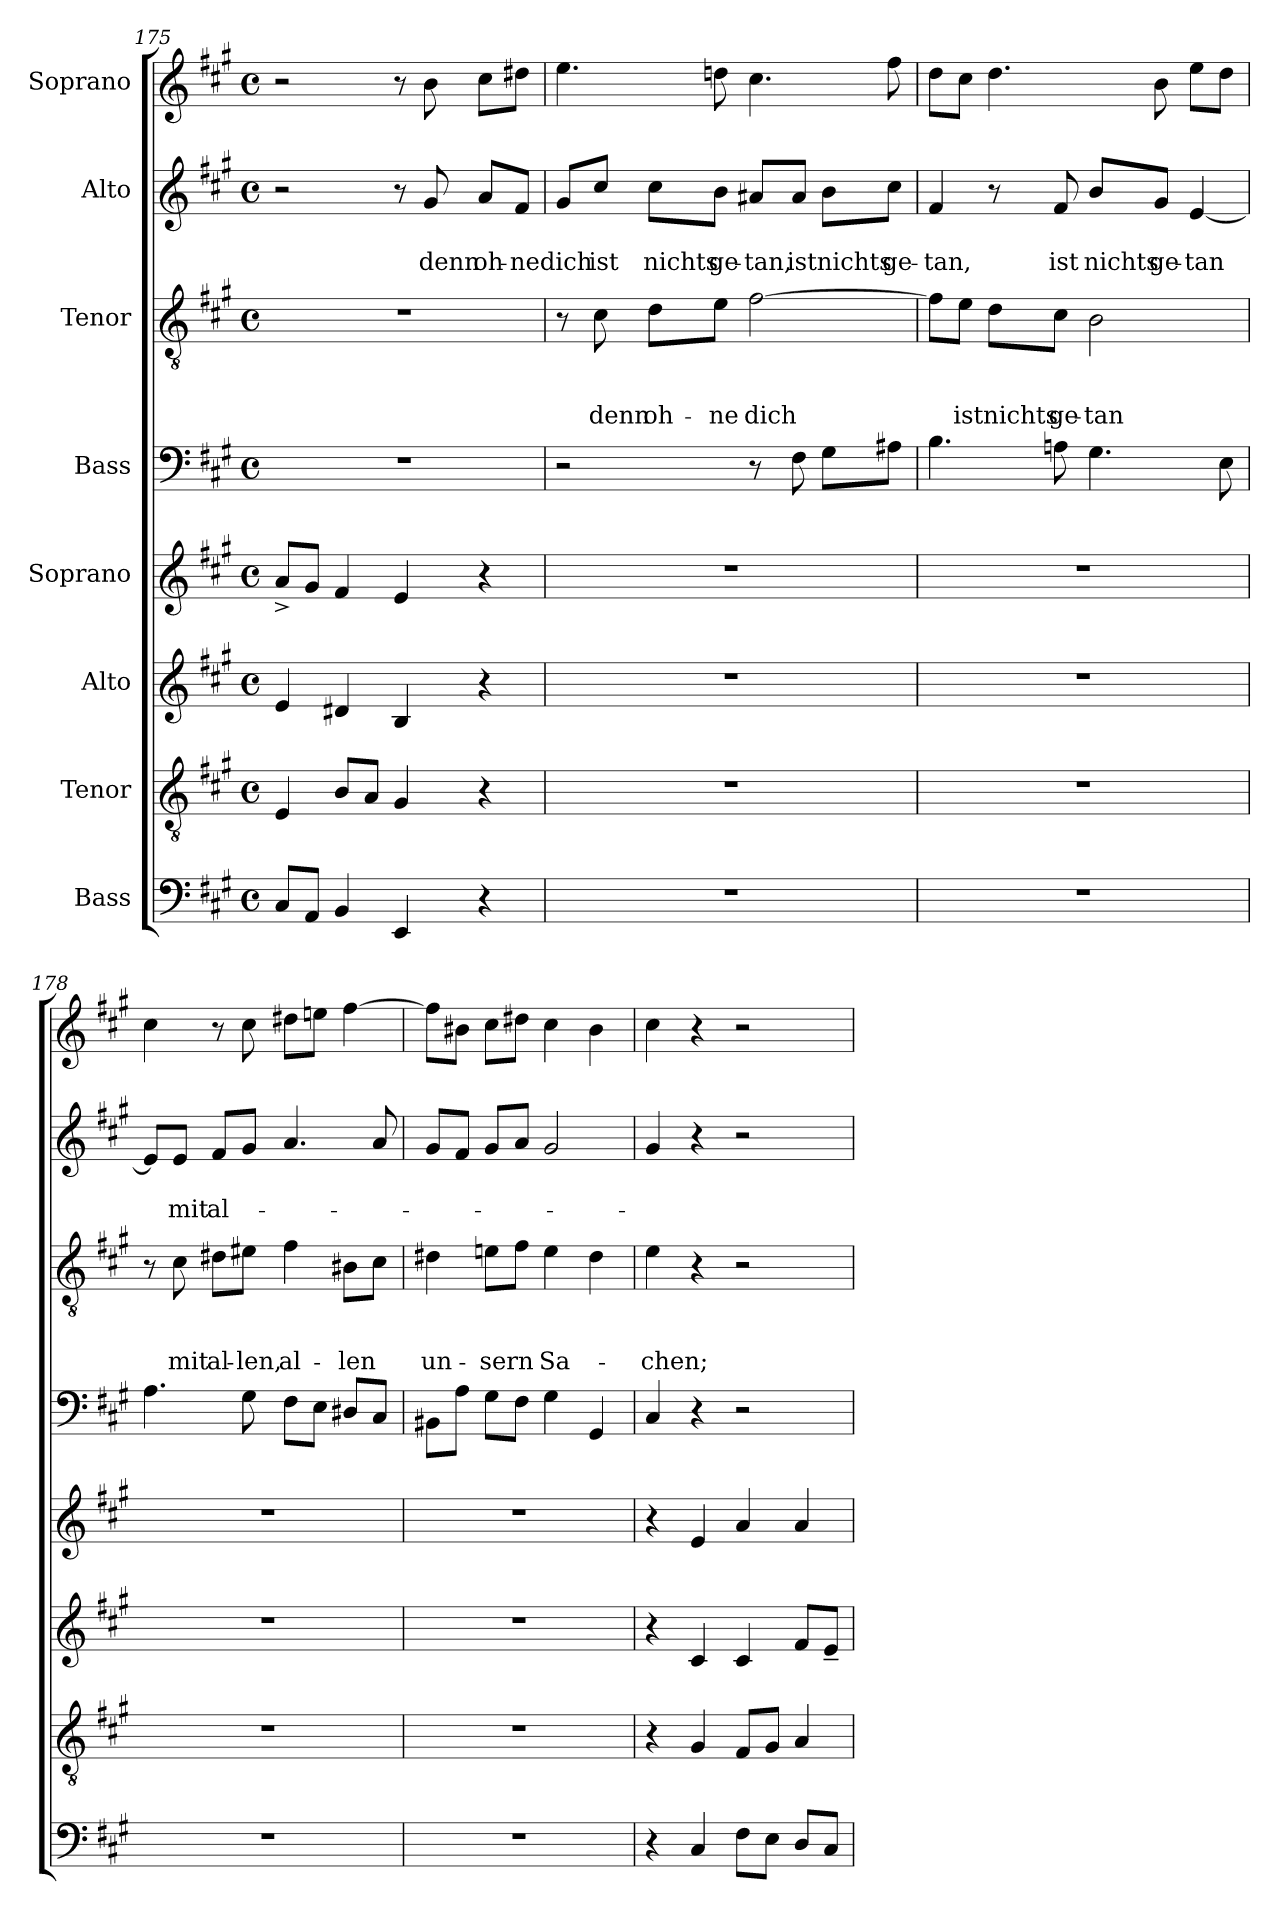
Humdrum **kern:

**kern	**kern	**kern	**kern	**kern	**kern	**text	**text	**text	**kern	**text	**text	**kern
*part8	*part7	*part6	*part5	*part4	*part3	*part3	*part3	*part3	*part2	*part2	*part2	*part1
*staff8	*staff7	*staff6	*staff5	*staff4	*staff3	*staff3	*staff3	*staff3	*staff2	*staff2	*staff2	*staff1
*I"Bass	*I"Tenor	*I"Alto	*I"Soprano	*I"Bass	*I"Tenor	*	*	*	*I"Alto	*	*	*I"Soprano
*clefF4	*clefGv2	*clefG2	*clefG2	*clefF4	*clefGv2	*	*	*	*clefG2	*	*	*clefG2
*k[f#c#g#]	*k[f#c#g#]	*k[f#c#g#]	*k[f#c#g#]	*k[f#c#g#]	*k[f#c#g#]	*	*	*	*k[f#c#g#]	*	*	*k[f#c#g#]
*A:	*A:	*A:	*A:	*A:	*A:	*	*	*	*A:	*	*	*A:
*M4/4	*M4/4	*M4/4	*M4/4	*M4/4	*M4/4	*	*	*	*M4/4	*	*	*M4/4
*met(c)	*met(c)	*met(c)	*met(c)	*met(c)	*met(c)	*	*	*	*met(c)	*	*	*met(c)
=175	=175	=175	=175	=175	=175	=175	=175	=175	=175	=175	=175	=175
8C#/L	4E/	4e/	8a^</L	1r	1r	.	.	.	2r	.	.	2r
8AA/J	.	.	8g#/J	.	.	.	.	.	.	.	.	.
4BB/	8B/L	4d#X/	4f#/	.	.	.	.	.	.	.	.	.
.	8A/J	.	.	.	.	.	.	.	.	.	.	.
4EE/	4G#/	4B/	4e/	.	.	.	.	.	8r	.	.	8r
!	!	!	!	!	!	!	!	!	!	!	!LO:LY:b	!
.	.	.	.	.	.	.	.	.	8g#/	.	denn	8b\
!	!	!	!	!	!	!	!	!	!	!	!LO:LY:b	!
4r	4r	4r	4r	.	.	.	.	.	8a/L	.	oh-	8cc#\L
!	!	!	!	!	!	!	!	!	!	!	!LO:LY:b:rj	!
.	.	.	.	.	.	.	.	.	8f#/J	.	-ne	8dd#X\J
=176	=176	=176	=176	=176	=176	=176	=176	=176	=176	=176	=176	=176
!	!	!	!	!	!	!	!	!	!	!	!LO:LY:b	!
1r	1r	1r	1r	2r	8r	.	.	.	8g#/L	.	dich	4.ee\
!	!	!	!	!	!	!	!	!LO:LY:b	!	!	!LO:LY:b	!
.	.	.	.	.	8c#\	.	.	denn	8cc#/J	.	ist	.
!	!	!	!	!	!	!	!	!LO:LY:b	!	!	!LO:LY:b	!
.	.	.	.	.	8d\L	.	.	oh-	8cc#\L	.	nichts	.
!	!	!	!	!	!	!	!	!LO:LY:b	!	!	!LO:LY:b	!
.	.	.	.	.	8e\J	.	.	-ne	8b\J	.	ge-	8ddn\
!	!	!	!	!	!	!	!	!LO:LY:b	!	!	!LO:LY:b	!
.	.	.	.	8r	[>2f#\	.	.	dich	8a#X/L	.	-tan,	4.cc#\
!	!	!	!	!	!	!	!	!	!	!	!LO:LY:b	!
.	.	.	.	8F#\	.	.	.	.	8a#/J	.	ist	.
!	!	!	!	!	!	!	!	!	!	!	!LO:LY:b	!
.	.	.	.	8G#\L	.	.	.	.	8b\L	.	nichts	.
!	!	!	!	!	!	!	!	!	!	!	!LO:LY:b	!
.	.	.	.	8A#X\J	.	.	.	.	8cc#\J	.	ge-	8ff#\
!!LO:PB:g=z
=177	=177	=177	=177	=177	=177	=177	=177	=177	=177	=177	=177	=177
!	!	!	!	!	!	!	!	!	!	!	!LO:LY:b	!
1r	1r	1r	1r	4.B\	8f#\L]	.	.	.	4f#/	.	-tan,	8dd\L
!	!	!	!	!	!	!	!	!LO:LY:b	!	!	!	!
.	.	.	.	.	8e\J	.	.	ist	.	.	.	8cc#\J
!	!	!	!	!	!	!	!	!LO:LY:b	!	!	!	!
.	.	.	.	.	8d\L	.	.	nichts	8r	.	.	4.dd\
!	!	!	!	!	!	!	!	!LO:LY:b	!	!	!LO:LY:b	!
.	.	.	.	8An\	8c#\J	.	.	ge-	8f#/	.	ist	.
!	!	!	!	!	!	!	!	!LO:LY:b	!	!	!LO:LY:b	!
.	.	.	.	4.G#\	2B\	.	.	-tan	8b/L	.	nichts	.
!	!	!	!	!	!	!	!	!	!	!	!LO:LY:b	!
.	.	.	.	.	.	.	.	.	8g#/J	.	ge-	8b\
!	!	!	!	!	!	!	!	!	!	!	!LO:LY:b	!
.	.	.	.	.	.	.	.	.	[<4e/	.	-tan	8ee\L
.	.	.	.	8E\	.	.	.	.	.	.	.	8dd\J
=178	=178	=178	=178	=178	=178	=178	=178	=178	=178	=178	=178	=178
1r	1r	1r	1r	4.A\	8r	.	.	.	8e/L]	.	.	4cc#\
!	!	!	!	!	!	!	!	!LO:LY:b	!	!	!LO:LY:b	!
.	.	.	.	.	8c#\	.	.	mit	8e/J	.	mit	.
!	!	!	!	!	!	!	!	!LO:LY:b	!	!	!LO:LY:b	!
.	.	.	.	.	8d#X\L	.	.	al-	8f#/L	.	al-	8r
!	!	!	!	!	!	!	!	!LO:LY:b	!	!	!	!
.	.	.	.	8G#\	8e#X\J	.	.	-len,	8g#/J	.	.	8cc#\
!	!	!	!	!	!	!	!	!LO:LY:b	!	!	!	!
.	.	.	.	8F#\L	4f#\	.	.	al-	4.a/	.	.	8dd#X\L
.	.	.	.	8E\J	.	.	.	.	.	.	.	8een\J
!	!	!	!	!	!	!	!	!LO:LY:b	!	!	!	!
.	.	.	.	8D#X/L	8B#X\L	.	.	-len	.	.	.	[>4ff#\
.	.	.	.	8C#/J	8c#\J	.	.	.	8a/	.	.	.
=179	=179	=179	=179	=179	=179	=179	=179	=179	=179	=179	=179	=179
!	!	!	!	!	!	!	!	!LO:LY:b	!	!	!	!
1r	1r	1r	1r	8BB#X\L	4d#X\	.	.	un-	8g#/L	.	.	8ff#\L]
.	.	.	.	8A\J	.	.	.	.	8f#/J	.	.	8b#X\J
!	!	!	!	!	!	!	!	!LO:LY:b	!	!	!	!
.	.	.	.	8G#\L	8en\L	.	.	-sern	8g#/L	.	.	8cc#\L
.	.	.	.	8F#\J	8f#\J	.	.	.	8a/J	.	.	8dd#X\J
!	!	!	!	!	!	!	!	!LO:LY:b	!	!	!	!
.	.	.	.	4G#\	4e\	.	.	Sa-	2g#/	.	.	4cc#\
.	.	.	.	4GG#/	4d#\	.	.	.	.	.	.	4b#\
=180	=180	=180	=180	=180	=180	=180	=180	=180	=180	=180	=180	=180
!	!	!	!	!	!	!	!	!LO:LY:b	!	!	!	!
4r	4r	4r	4r	4C#/	4e\	.	.	-chen;	4g#/	.	.	4cc#\
4C#/	4G#/	4c#/	4e/	4r	4r	.	.	.	4r	.	.	4r
8F#\L	8F#/L	4c#/	4a/	2r	2r	.	.	.	2r	.	.	2r
8E\J	8G#/J	.	.	.	.	.	.	.	.	.	.	.
8D/L	4A/	8f#/L	4a/	.	.	.	.	.	.	.	.	.
8C#/J	.	8e~</J	.	.	.	.	.	.	.	.	.	.
=	=	=	=	=	=	=	=	=	=	=	=	=
*-	*-	*-	*-	*-	*-	*-	*-	*-	*-	*-	*-	*-
